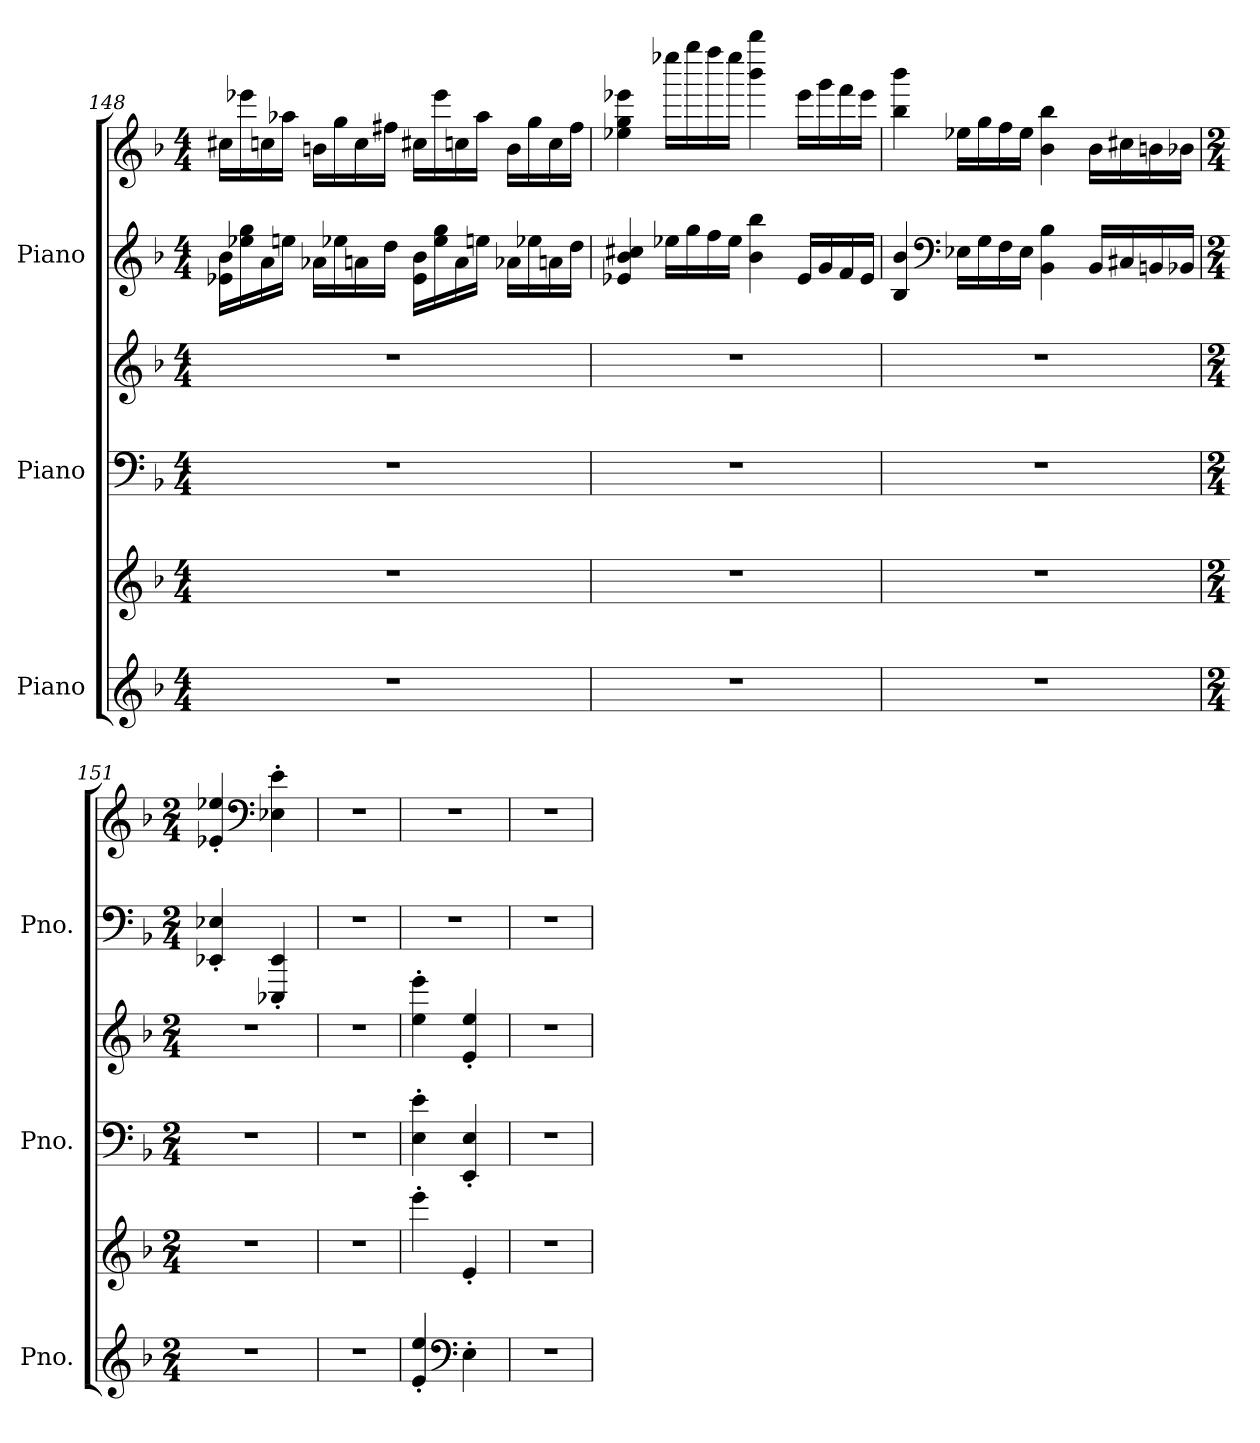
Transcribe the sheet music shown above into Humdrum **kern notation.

**kern	**kern	**kern	**kern	**kern	**kern
*part3	*part3	*part2	*part2	*part1	*part1
*staff6	*staff5	*staff4	*staff3	*staff2	*staff1
*I"Piano	*	*I"Piano	*	*I"Piano	*
*I'Pno.	*	*I'Pno.	*	*I'Pno.	*
!!LO:PB:g=z
*clefG2	*clefG2	*clefF4	*clefG2	*clefG2	*clefG2
*k[b-]	*k[b-]	*k[b-]	*k[b-]	*k[b-]	*k[b-]
*M4/4	*M4/4	*M4/4	*M4/4	*M4/4	*M4/4
=148	=148	=148	=148	=148	=148
1r	1r	1r	1r	16e-X\ 16b-\LL	16cc#X\LL
.	.	.	.	16ee-X\ 16gg\	16eee-X\
.	.	.	.	16a\	16ccn\
.	.	.	.	16een\JJ	16aa-X\JJ
.	.	.	.	16a-X\LL	16bn\LL
.	.	.	.	16ee-X\	16gg\
.	.	.	.	16an\	16cc\
.	.	.	.	16dd\JJ	16ff#X\JJ
.	.	.	.	16e-\ 16b-\LL	16cc#X\LL
.	.	.	.	16ee-\ 16gg\	16eee-\
.	.	.	.	16a\	16ccn\
.	.	.	.	16een\JJ	16aa-\JJ
.	.	.	.	16a-X\LL	16b\LL
.	.	.	.	16ee-X\	16gg\
.	.	.	.	16an\	16cc\
.	.	.	.	16dd\JJ	16ff#\JJ
=149	=149	=149	=149	=149	=149
1r	1r	1r	1r	4e-X/ 4b-/ 4cc#X/	4ee-X\ 4gg\ 4eee-X\
.	.	.	.	16ee-X\LL	16eeee-X\LL
.	.	.	.	16gg\	16gggg\
.	.	.	.	16ff\	16ffff\
.	.	.	.	16ee-\JJ	16eeee-\JJ
.	.	.	.	4b-\ 4bb-\	4bbb-\ 4bbbb-\
.	.	.	.	16e-/LL	16eee-\LL
.	.	.	.	16g/	16ggg\
.	.	.	.	16f/	16fff\
.	.	.	.	16e-/JJ	16eee-\JJ
!!LO:LB:g=z
=150	=150	=150	=150	=150	=150
1r	1r	1r	1r	4B-/ 4b-/	4bb-\ 4bbb-\
*	*	*	*	*clefF4	*
.	.	.	.	16E-X\LL	16ee-X\LL
.	.	.	.	16G\	16gg\
.	.	.	.	16F\	16ff\
.	.	.	.	16E-\JJ	16ee-\JJ
.	.	.	.	4BB-\ 4B-\	4b-\ 4bb-\
.	.	.	.	16BB-/LL	16b-\LL
.	.	.	.	16C#X/	16cc#X\
.	.	.	.	16BBn/	16bn\
.	.	.	.	16BB-X/JJ	16b-X\JJ
=151	=151	=151	=151	=151	=151
*M2/4	*M2/4	*M2/4	*M2/4	*M2/4	*M2/4
2r	2r	2r	2r	4EE-X/' 4E-X/'	4e-X/' 4ee-X/'
*	*	*	*	*	*clefF4
.	.	.	.	4EEE-X/' 4EE-/'	4E-X\' 4e-\'
=152	=152	=152	=152	=152	=152
2r	2r	2r	2r	2r	2r
=153	=153	=153	=153	=153	=153
4e/' 4ee/'	4eee'\	4E\' 4e\'	4ee\' 4eee\'	2r	2r
*clefF4	*	*	*	*	*
4E'\	4e'/	4EE/' 4E/'	4e/' 4ee/'	.	.
=154	=154	=154	=154	=154	=154
2r	2r	2r	2r	2r	2r
=	=	=	=	=	=
*-	*-	*-	*-	*-	*-
